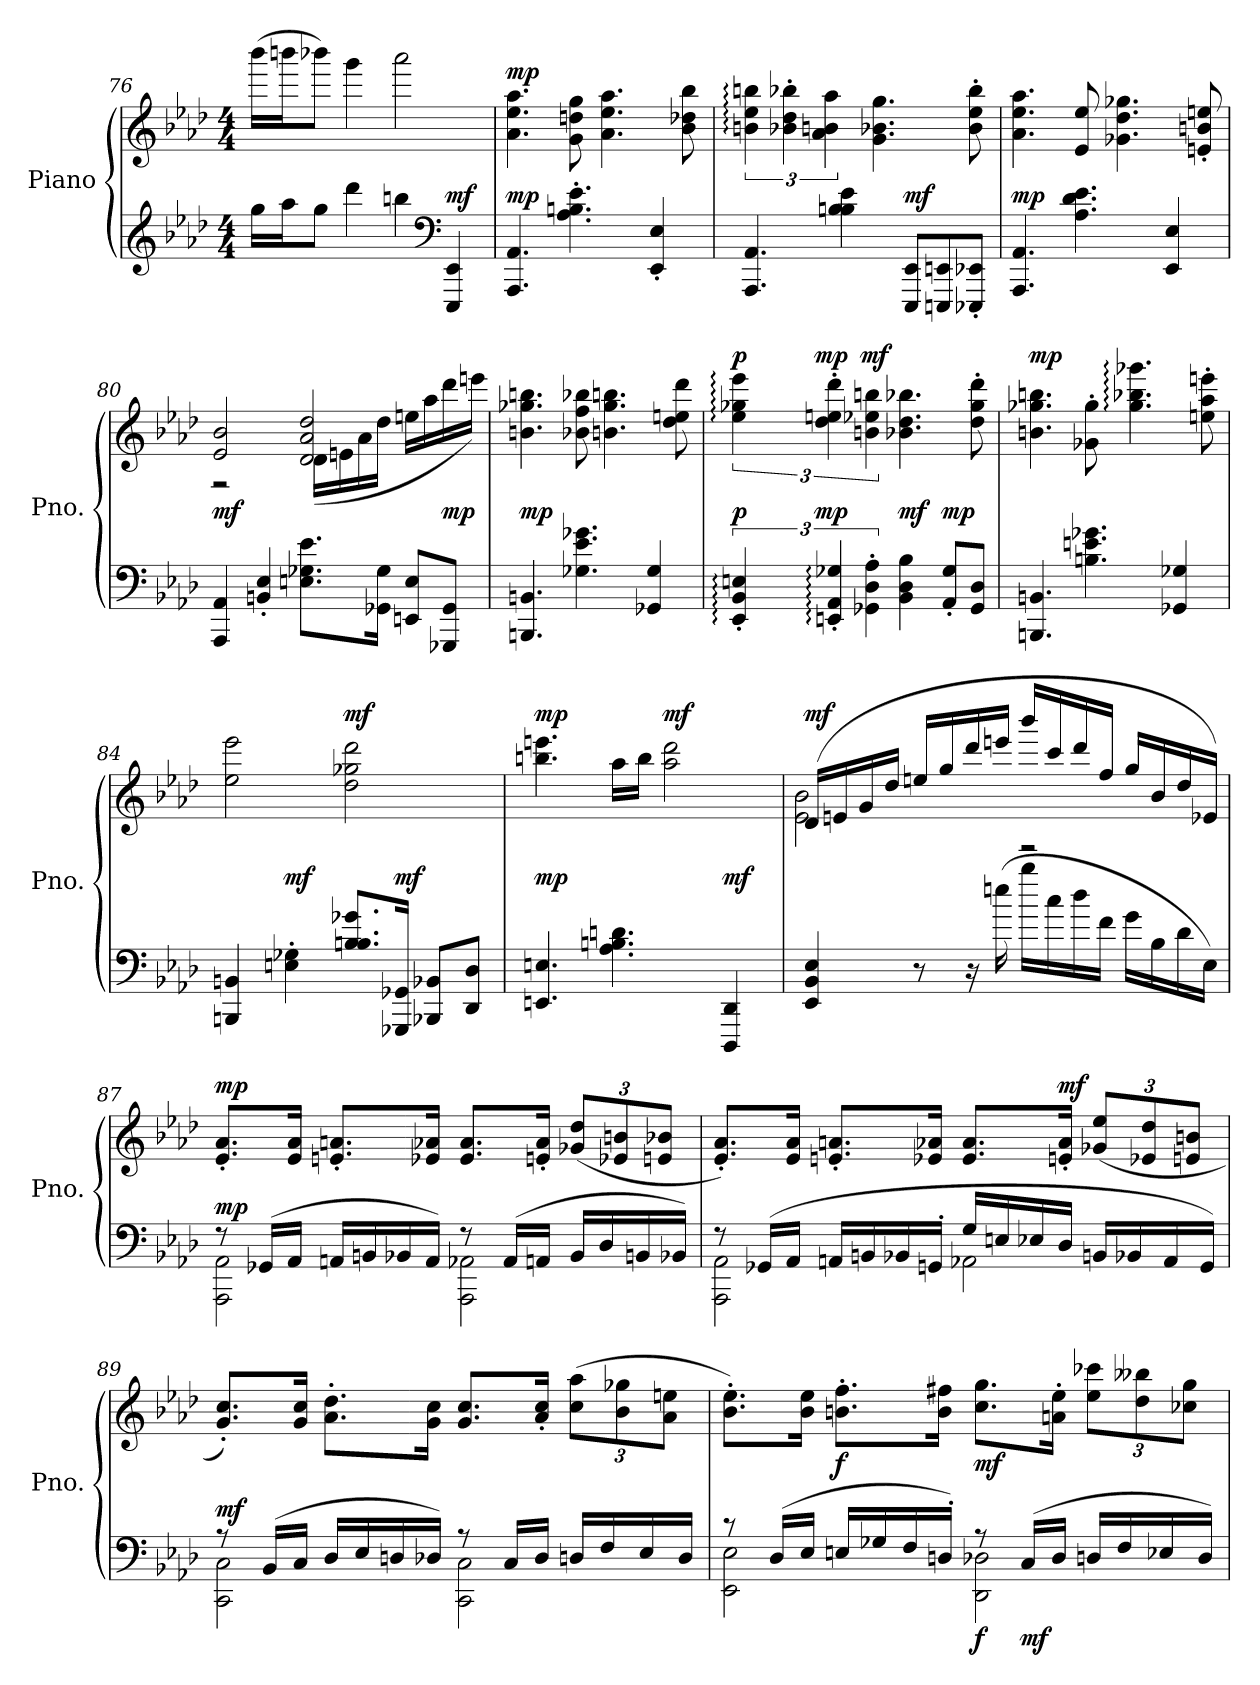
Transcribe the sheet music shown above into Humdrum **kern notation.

**kern	**dynam	**kern	**dynam
*part2	*part2	*part1	*part1
*staff2	*staff2	*staff1	*staff1
*I"Piano	*	*I"Piano	*
*I'Pno.	*	*I'Pno.	*
*clefG2	*	*clefG2	*
*k[b-e-a-d-]	*	*k[b-e-a-d-]	*
*M4/4	*	*M4/4	*
=76	=76	=76	=76
16gg\LL	.	(16bbb-\LL	.
16aa-\J	.	16bbbn\J	.
8gg\J	.	8bbb-X\J)	.
4ddd-\	.	4ggg\	.
4bbn\	.	2aaa-\	.
*clefF4	*	*	*
!	!LO:DY:a	!	!
4EEE-/ 4EE-/	mf	.	.
=77	=77	=77	=77
!	!LO:DY:a	!	!LO:DY:a
4.AAA-/ 4.AA-/	mp	4.a-\ 4.ee-\ 4.aa-\	mp
4.A-\' 4.Bn\' 4.e-\'	.	8g\ 8ddn\ 8gg\	.
.	.	4.a-\ 4.ee-\ 4.aa-\	.
4EE-/' 4E-/'	.	.	.
.	.	8b-\ 8dd-X\ 8bb-\	.
!!LO:LB:g=z
=78	=78	=78	=78
4.AAA-/ 4.AA-/	.	6bn\: 6ee-\: 6bbn\:	.
.	.	6b-X\' 6dd-\' 6bb-X\'	.
.	.	6a-\ 6bn\ 6aa-\	.
4B-\ 4Bn\ 4e-\	.	.	.
.	.	4.g\ 4.b-X\ 4.gg\	.
!	!LO:DY:a	!	!
8EEE-/ 8EE-/L	mf	.	.
8EEEn/ 8EEn/	.	.	.
8EEE-X/' 8EE-X/'J	.	8b-\' 8ee-\' 8bb-\'	.
=79	=79	=79	=79
!	!LO:DY:a	!	!
4.AAA-/ 4.AA-/	mp	4.a-\ 4.ee-\ 4.aa-\	.
4.A-\ 4.d-\ 4.e-\	.	8e-/ 8ee-/	.
.	.	4.g-X\ 4.dd-\ 4.gg-X\	.
4EE-/ 4E-/	.	.	.
.	.	8en/' 8bn/' 8een/'	.
=80	=80	=80	=80
*	*	*^	*
!	!LO:DY:a	!	!	!
4AAA-/ 4AA-/	mf	2e-/ 2b-/	2r	.
4BBn/' 4E-/'	.	.	.	.
8.En\ 8.G-X\ 8.e-\L	.	2d-/ 2a-/ 2dd-/	(16d-\LL	.
.	.	.	16en\	.
.	.	.	16a-\	.
16GG-X\ 16G-\Jk	.	.	16dd-\JJ	.
8EEn/ 8E/L	.	.	16een\LL	.
.	.	.	16aa-\	.
!	!LO:DY:a	!	!	!
8GGG-X/ 8GG-/J	mp	.	16ddd-\	.
.	.	.	16eeen\JJ)	.
!!LO:LB:g=z
=81	=81	=81	=81	=81
!	!LO:DY:a	!	!	!
*	*	*v	*v	*
4.BBBn/ 4.BBn/	mp	4.bn\ 4.gg-X\ 4.bbn\	.
4.G-X\ 4.e-\ 4.g-X\	.	8b-X\ 8ff\ 8bb-X\	.
.	.	4.bn\ 4.gg-\ 4.bbn\	.
4GG-X/ 4G-/	.	.	.
.	.	8dd-\ 8een\ 8ddd-\	.
=82	=82	=82	=82
!	!LO:DY:a	!	!LO:DY:a
6EE-/:' 6BB-/:' 6En/:'	p	6ee-\: 6gg-X\: 6eee-\:	p
!	!LO:DY:a	!	!LO:DY:a
6EEn/:' 6AA-/:' 6G-X/:'	mp	6dd-\' 6een\' 6ddd-\'	mp
!	!	!	!LO:DY:a
6GG-X\' 6D-\' 6A-\'	.	6bn\ 6ee-X\ 6bbn\	mf
!	!LO:DY:a	!	!
4BB-\ 4D-\ 4B-\	mf	4.b-X\ 4.dd-\ 4.bb-X\	.
!	!LO:DY:a	!	!
8AA-/' 8G-/'L	mp	.	.
8GG-/ 8D-/J	.	8dd-\' 8gg-\' 8ddd-\'	.
=83	=83	=83	=83
!	!	!	!LO:DY:a
4.BBBn/ 4.BBn/	.	4.bn\ 4.gg-X\ 4.bbn\	mp
4.Bn\ 4.en\ 4.g-X\	.	8g-X\' 8gg-\'	.
.	.	4.gg-\: 4.bb-X\: 4.ggg-X\:	.
4GG-X/ 4G-X/	.	.	.
.	.	8een\' 8aa-\' 8eeen\'	.
!!LO:LB:g=z
=84	=84	=84	=84
4BBBn/ 4BBn/	.	2ee-\ 2eee-\	.
!	!LO:DY:a	!	!
4En\' 4G-X\'	mf	.	.
!	!	!	!LO:DY:a
8.B-/ 8.Bn/ 8.g-X/L	.	2dd-\ 2gg-X\ 2ddd-\	mf
!	!LO:DY:a	!	!
16GGG-X/ 16GG-X/Jk	mf	.	.
8BBB-X/ 8BB-X/L	.	.	.
8DD-/ 8D-/J	.	.	.
=85	=85	=85	=85
!	!LO:DY:a	!	!LO:DY:a
4.EEn/ 4.En/	mp	4.bbn\ 4.eeen\	mp
4.A-\ 4.Bn\ 4.dn\	.	16aa-\LL	.
.	.	16bb\JJ	.
!	!	!	!LO:DY:a
.	.	2aa-\ 2ddd-\	mf
!	!LO:DY:a	!	!
4DDD-/ 4DD-/	mf	.	.
!!LO:LB:g=z
=86	=86	=86	=86
*	*	*^	*
!	!	!	!	!LO:DY:a
4EE-/ 4BB-/ 4E-/	.	(16d-/LL	2e-\ 2b-\	mf
.	.	16en/	.	.
.	.	16g/	.	.
.	.	16dd-/JJ	.	.
8r	.	16een/LL	.	.
.	.	16gg/	.	.
16r	.	16ddd-/	.	.
(16een\	.	16eeen/JJ	.	.
16bb-\LL	.	16bbb-/LL	2r	.
16cc\	.	16ccc/	.	.
16dd-\	.	16ddd-/	.	.
16f\JJ	.	16ff/JJ	.	.
16g\LL	.	16gg/LL	.	.
16B-\	.	16b-/	.	.
16d-\	.	16dd-/	.	.
16E-\JJ)	.	16e-X/JJ)	.	.
*	*	*v	*v	*
!!LO:LB:g=z
=87	=87	=87	=87
*^	*	*	*
!	!	!LO:DY:a	!	!LO:DY:a
8r	2AAA-\ 2AA-\	mp	8.e-/' 8.a-/'L	mp
(16GG-X/LL	.	.	.	.
16AA-/JJ	.	.	16e-/ 16a-/Jk	.
16AAn/LL	.	.	8.en/' 8.an/'L	.
16BBn/	.	.	.	.
16BB-X/	.	.	.	.
16AA/JJ)	.	.	16e-X/ 16a-X/Jk	.
8r	2AAA-\ 2AA-X\	.	8.e-/ 8.a-/L	.
(16AA-/LL	.	.	.	.
16AAn/JJ	.	.	16en/' 16a-/'Jk	.
*	*	*	*Xbrackettup	*
16BB-/LL	.	.	(12g-X/ 12dd-/L	.
16D-/	.	.	.	.
.	.	.	12e-X/ 12bn/	.
16BBn/	.	.	.	.
.	.	.	12en/ 12b-X/J	.
16BB-X/JJ)	.	.	.	.
!!LO:PB:g=z
=88	=88	=88	=88	=88
8r	2AAA-\ 2AA-\	.	8.e-/' 8.a-/'L)	.
(16GG-X/LL	.	.	.	.
16AA-/JJ	.	.	16e-/ 16a-/Jk	.
16AAn/LL	.	.	8.en/' 8.an/'L	.
16BBn/	.	.	.	.
16BB-X/	.	.	.	.
16GGn'/JJ	.	.	16e-X/ 16a-X/Jk	.
16G/LL	2AA-X\	.	8.e-/ 8.a-/L	.
16En/	.	.	.	.
16E-X/	.	.	.	.
!	!	!	!	!LO:DY:a
16D-/JJ	.	.	16en/' 16a-/'Jk	mf
16BBn/LL	.	.	(12g-X/ 12ee-/L	.
16BB-X/	.	.	.	.
.	.	.	12e-X/ 12dd-/	.
16AA-/	.	.	.	.
.	.	.	12en/ 12bn/J	.
16GG/JJ)	.	.	.	.
=89	=89	=89	=89	=89
!	!	!LO:DY:a	!	!
8r	2CC\ 2C\	mf	8.g/' 8.cc/'L)	.
(16BB-/LL	.	.	.	.
16C/JJ	.	.	16g/ 16cc/Jk	.
16D-/LL	.	.	8.a-\' 8.dd-\'L	.
16E-/	.	.	.	.
16Dn/	.	.	.	.
16D-X/JJ)	.	.	16g\ 16cc\Jk	.
8r	2CC\ 2C\	.	8.g/ 8.cc/L	.
16C/LL	.	.	.	.
16D-/JJ	.	.	16a-/' 16cc/'Jk	.
16Dn/LL	.	.	(12cc\ 12aa-\L	.
16F/	.	.	.	.
.	.	.	12b-\ 12gg-X\	.
16E-/	.	.	.	.
.	.	.	12a-\ 12een\J	.
16D/JJ	.	.	.	.
!!LO:LB:g=z
=90	=90	=90	=90	=90
8r	2EE-\ 2E-\	.	8.b-\' 8.ee-\'L)	.
(16D-/LL	.	.	.	.
16E-/JJ	.	.	16b-\ 16ee-\Jk	.
!	!	!	!	!LO:DY:b
16En/LL	.	.	8.bn\' 8.ff\'L	f
16G-X/	.	.	.	.
16F/	.	.	.	.
16Dn'/JJ)	.	.	16b\ 16ff#X\Jk	.
!	!	!LO:DY:b	!	!LO:DY:b
8r	2DD-\ 2D-X\	f	8.cc\ 8.gg\L	mf
!	!	!LO:DY:b	!	!
(16C/LL	.	mf	.	.
16D-/JJ	.	.	16an\' 16ee-\'Jk	.
16Dn/LL	.	.	12ee-\ 12ccc-X\L	.
16F/	.	.	.	.
.	.	.	12dd-\ 12bb--X\	.
16E-X/	.	.	.	.
.	.	.	12cc-X\ 12gg\J	.
16D/JJ)	.	.	.	.
*v	*v	*	*	*
=	=	=	=
*-	*-	*-	*-
